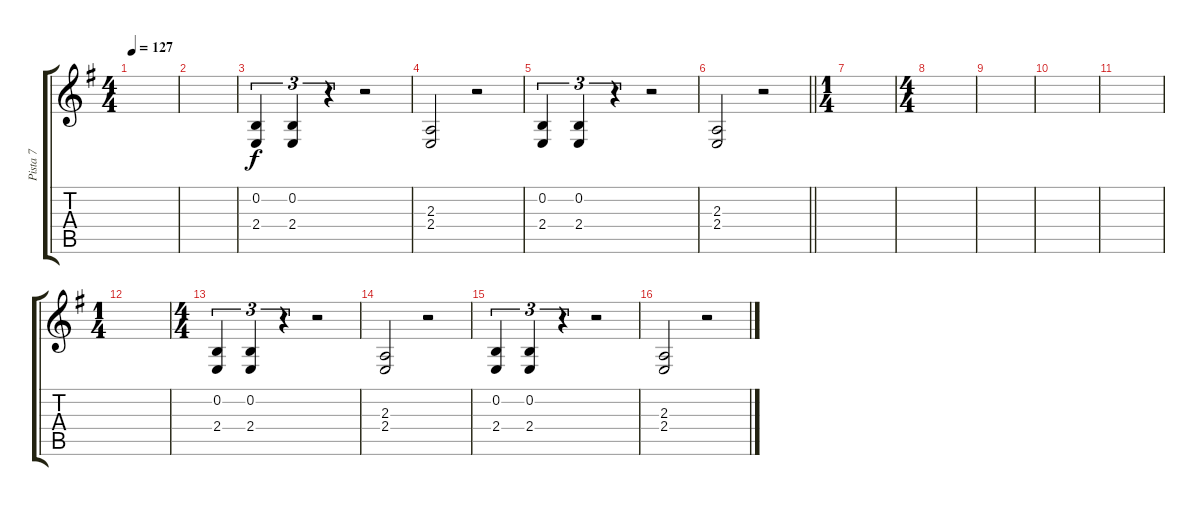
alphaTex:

\track ("Pista 7" "Pista 7") {instrument harpsichord}
\staff {score tabs}
\tuning (E4 B3 G3 D3 A2 E2) {hide}
\ts (4 4)
\tempo 127
\clef g2
\ks eminor
|
|
(0.2 2.4).4{tu (3 2)} (0.2 2.4).4{tu (3 2)} r.4{tu (3 2)} r.2 |
(2.3 2.4).2 r.2 |
(0.2 2.4).4{tu (3 2)} (0.2 2.4).4{tu (3 2)} r.4{tu (3 2)} r.2 |
\barLineRight lightlight
(2.3 2.4).2 r.2 |
\ts (1 4)
|
\ts (4 4)
|
|
|
|
\ts (1 4)
|
\ts (4 4)
(0.2 2.4).4{tu (3 2)} (0.2 2.4).4{tu (3 2)} r.4{tu (3 2)} r.2 |
(2.3 2.4).2 r.2 |
(0.2 2.4).4{tu (3 2)} (0.2 2.4).4{tu (3 2)} r.4{tu (3 2)} r.2 |
(2.3 2.4).2 r.2
